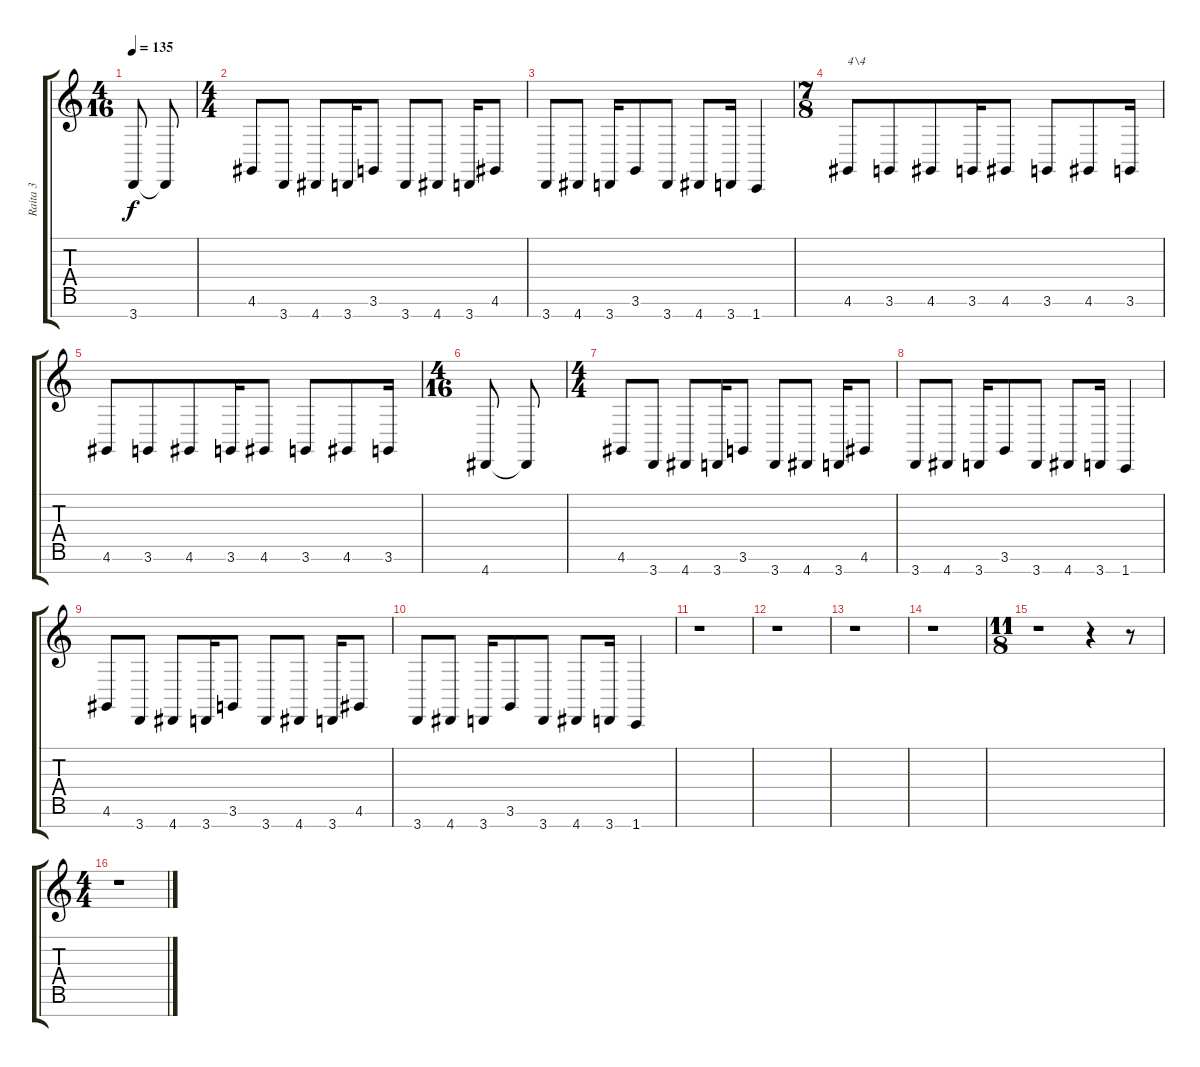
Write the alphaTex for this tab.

\track ("Raita 3" "Raita 3") {instrument synthbrass1}
\staff {score tabs}
\tuning (E4 B3 G3 D3 A2 E2 B1) {hide}
\ts (4 16)
\tempo 135
\clef g2
\ks c
3.7.8{dy f volume 8} 3.7{t}.8 |
\ts (4 4)
4.6.8{volume 12} 3.7.8 4.7.8 3.7.16 3.6.8 3.7.8 4.7.8 3.7.16 4.6.8 |
3.7.8 4.7.8 3.7.16 3.6.8 3.7.8 4.7.8 3.7.16 1.7.4 |
\ts (7 8)
4.6.8{txt "4\\4" volume 8} 3.6.8 4.6.8 3.6.16 4.6.8 3.6.8 4.6.8 3.6.16 |
4.6.8{volume 8} 3.6.8 4.6.8 3.6.16 4.6.8 3.6.8 4.6.8 3.6.16 |
\ts (4 16)
4.7.8{volume 8} 4.7{t}.8 |
\ts (4 4)
4.6.8{volume 12} 3.7.8 4.7.8 3.7.16 3.6.8 3.7.8 4.7.8 3.7.16 4.6.8 |
3.7.8 4.7.8 3.7.16 3.6.8 3.7.8 4.7.8 3.7.16 1.7.4 |
4.6.8{volume 12} 3.7.8 4.7.8 3.7.16 3.6.8 3.7.8 4.7.8 3.7.16 4.6.8 |
3.7.8 4.7.8 3.7.16 3.6.8 3.7.8 4.7.8 3.7.16 1.7.4 |
r.1 |
r.1 |
r.1 |
r.1 |
\ts (11 8)
r.1 r.4 r.8 |
\ts (4 4)
r.1
